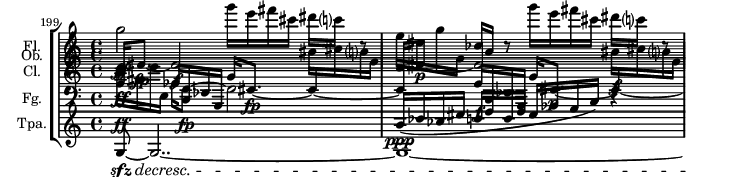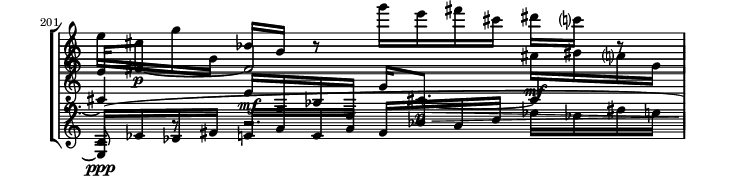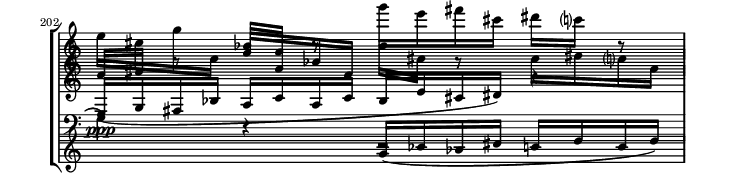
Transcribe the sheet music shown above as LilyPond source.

\version "2.10.33"

\include "../config/lib.ly"

#(set-global-staff-size 12.5)

global = {
  \time 4/4
  \set Score.currentBarNumber = #199
  \bar ""
  \bracketUp
}

flauta = {
  \relative c''' {
    g2\ff g'16 e fis cis dis c? r8
    %% toca também material do fagote transposto oitava acima
    e,16 cis g' e, bes' g r8 g''16 e fis cis dis c? r8
    e,16 cis g' e, bes' g r8 g''16 e fis cis dis c? r8
    e,16 cis g' e, bes' g r8 g''16 e fis cis dis c? r8
  }
}

oboe = {
  \relative c' {
    e16 fis8.~\fp fis2\f cis'16 dis c? g
    e fis8.~\p fis2 cis'16\f dis c? g
    e fis8.~\p fis2 cis'16\mf dis c? g
    %% toca também material do clarinte transposto oitava acima
    e fis r8 e'16 g, bes e, g' cis, r8 cis16 dis c? g
  }
}

clarinete = {
  \relative c' {
    e4\ff e16 g, bes e, g' cis,8.~\fp cis4~
    cis4 e16\f g, bes e, g' cis,8.~\p cis4~
    cis4 e16\mf g, bes e, g' cis,8.~\p\> cis4
    \setTextCresc
    e,16\ppp( g fis bes a c a c bes e cis dis) r4
  }
}

fagote = {
  \clef bass
  \relative c' {
    e16\ff cis g' e, bes' g8.~\fp g2
    c,,16\ppp( ees des fis e g e g fis bes a c) r4
    c,16( ees des fis e g e g fis bes a c ees des fis e
    g4) r c,,16( ees des fis e g e g)
  }
}

trompa = {
  \relative c' {
    \setTextDecresc
    g8~\sfz\> g2..~
    g1~
    g8\ppp r8 r2.
    R1
  }
}

\score {
  \new StaffGroup <<
    \new Staff <<
      \set Staff.instrumentName = \markup {\hcenter-in #5 "Fl."}
      \global
      \flauta
    >>
    \new Staff <<
      \set Staff.instrumentName = \markup {\hcenter-in #5 "Ob."}
      \global
      \oboe
    >>
    \new Staff <<
      \set Staff.instrumentName = \markup {\hcenter-in #5 "Cl."}
      \global
      \clarinete
    >>
    \new Staff <<
      \set Staff.instrumentName = \markup {\hcenter-in #5 "Fg."}
      \global
      \fagote
    >>
    \new Staff <<
      \set Staff.instrumentName = \markup {\hcenter-in #5 "Tpa."}
      \global
      \trompa
    >>
  >>
  \layout {
    \context {
      \Staff \consists "Horizontal_bracket_engraver"
    }
  }
}
\paper {
  paper-width = 12.6\cm
  paper-height = 3\cm
  line-width = 13.5\cm
  top-margin = -.1\cm
  left-margin = -1.2\cm
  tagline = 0
  print-page-number = #'nil
  head-separation = -1\cm
  indent = #0
}
